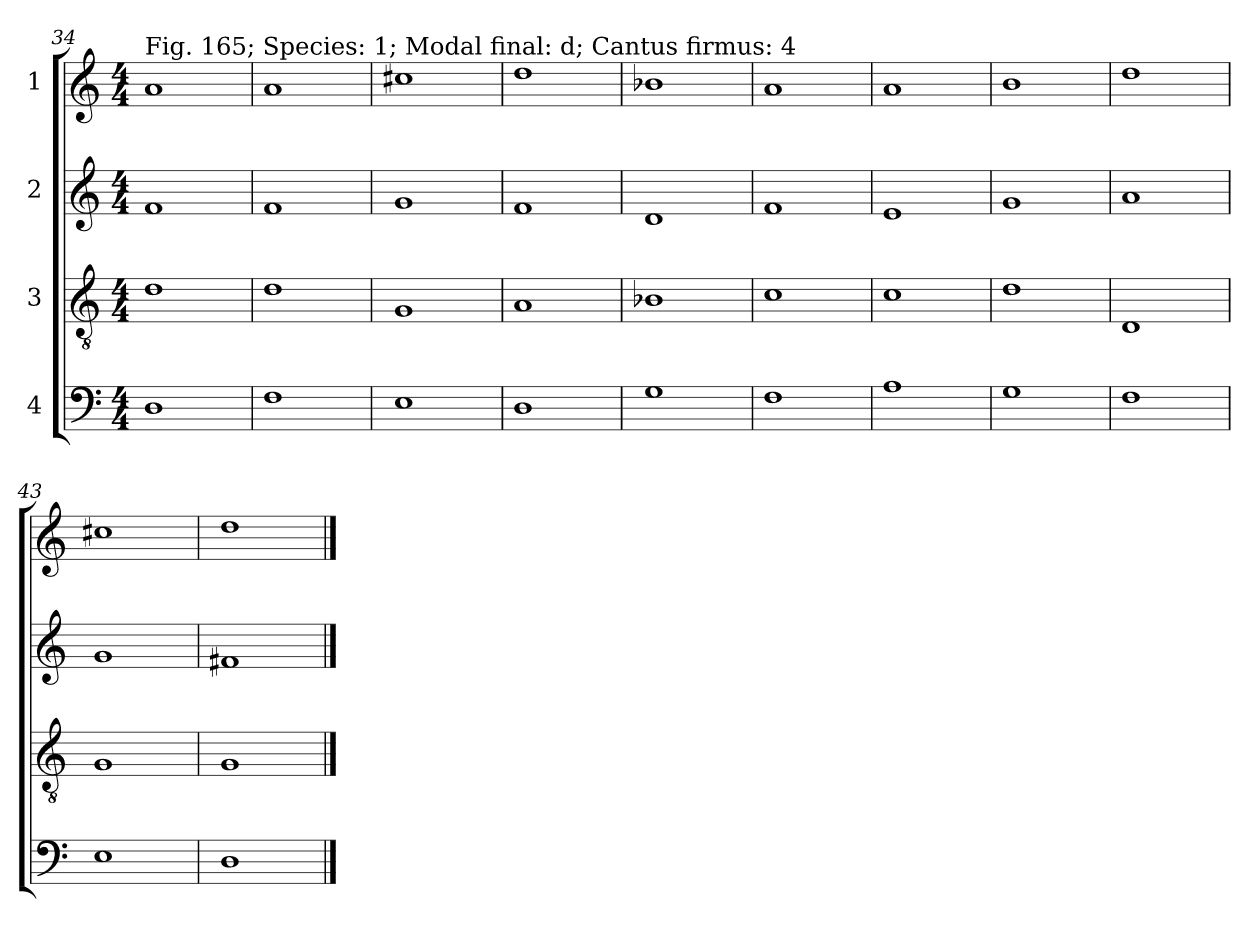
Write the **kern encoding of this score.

**kern	**kern	**kern	**kern
*part4	*part3	*part2	*part1
*staff4	*staff3	*staff2	*staff1
*I"4	*I"3	*I"2	*I"1
!!LO:PB:g=z
*clefF4	*clefGv2	*clefG2	*clefG2
*k[]	*k[]	*k[]	*k[]
*M4/4	*M4/4	*M4/4	*M4/4
=34	=34	=34	=34
!	!	!	!LO:TX:a:t=Fig. 165; Species&colon; 1; Modal final&colon; d; Cantus firmus&colon; 4
1D	1d	1f	1a
=35	=35	=35	=35
1F	1d	1f	1a
=36	=36	=36	=36
1E	1G	1g	1cc#X
=37	=37	=37	=37
1D	1A	1f	1dd
=38	=38	=38	=38
1G	1B-X	1d	1b-X
=39	=39	=39	=39
1F	1c	1f	1a
=40	=40	=40	=40
1A	1c	1e	1a
=41	=41	=41	=41
1G	1d	1g	1b
=42	=42	=42	=42
1F	1D	1a	1dd
=43	=43	=43	=43
1E	1G	1g	1cc#X
=44	=44	=44	=44
1D	1G	1f#X	1dd
==	==	==	==
*-	*-	*-	*-
